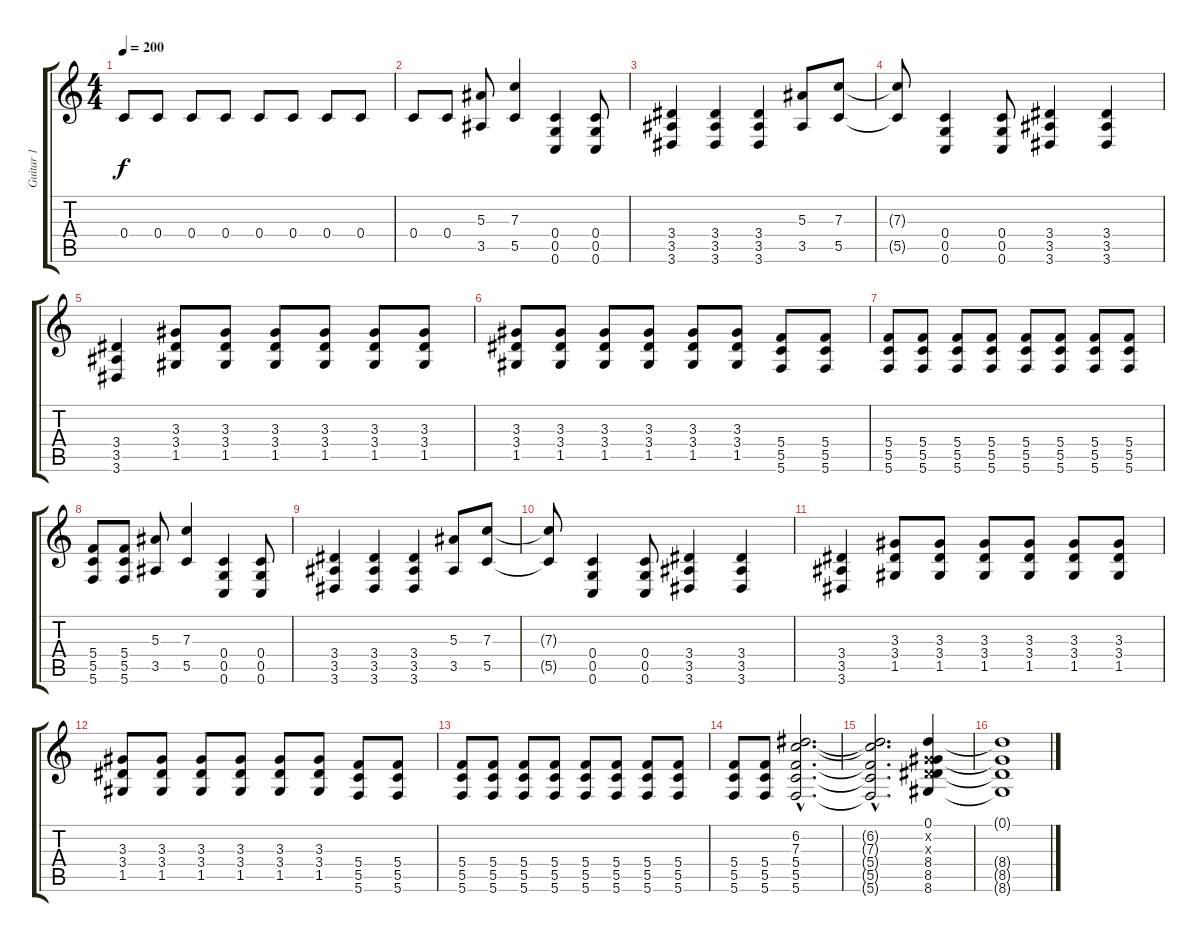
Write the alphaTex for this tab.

\track ("Guitar 1" "Guitar 1") {instrument distortionguitar}
\staff {score tabs}
\tuning (D4 A3 F3 C3 G2 C2) {hide}
\ts (4 4)
\tempo 200
\clef g2
\ks c
0.4.8{dy f} 0.4.8 0.4.8 0.4.8 0.4.8 0.4.8 0.4.8 0.4.8 |
0.4.8 0.4.8 (5.3 3.5).8 (7.3 5.5).4 (0.4 0.5 0.6).4 (0.4 0.5 0.6).8 |
(3.4 3.5 3.6).4 (3.4 3.5 3.6).4 (3.4 3.5 3.6).4 (5.3 3.5).8 (7.3 5.5).8 |
(7.3{t} 5.5{t}).8 (0.4 0.5 0.6).4 (0.4 0.5 0.6).8 (3.4 3.5 3.6).4 (3.4 3.5 3.6).4 |
(3.4 3.5 3.6).4 (3.3 3.4 1.5).8 (3.3 3.4 1.5).8 (3.3 3.4 1.5).8 (3.3 3.4 1.5).8 (3.3 3.4 1.5).8 (3.3 3.4 1.5).8 |
(3.3 3.4 1.5).8 (3.3 3.4 1.5).8 (3.3 3.4 1.5).8 (3.3 3.4 1.5).8 (3.3 3.4 1.5).8 (3.3 3.4 1.5).8 (5.4 5.5 5.6).8 (5.4 5.5 5.6).8 |
(5.4 5.5 5.6).8 (5.4 5.5 5.6).8 (5.4 5.5 5.6).8 (5.4 5.5 5.6).8 (5.4 5.5 5.6).8 (5.4 5.5 5.6).8 (5.4 5.5 5.6).8 (5.4 5.5 5.6).8 |
(5.4 5.5 5.6).8 (5.4 5.5 5.6).8 (5.3 3.5).8 (7.3 5.5).4 (0.4 0.5 0.6).4 (0.4 0.5 0.6).8 |
(3.4 3.5 3.6).4 (3.4 3.5 3.6).4 (3.4 3.5 3.6).4 (5.3 3.5).8 (7.3 5.5).8 |
(7.3{t} 5.5{t}).8 (0.4 0.5 0.6).4 (0.4 0.5 0.6).8 (3.4 3.5 3.6).4 (3.4 3.5 3.6).4 |
(3.4 3.5 3.6).4 (3.3 3.4 1.5).8 (3.3 3.4 1.5).8 (3.3 3.4 1.5).8 (3.3 3.4 1.5).8 (3.3 3.4 1.5).8 (3.3 3.4 1.5).8 |
(3.3 3.4 1.5).8 (3.3 3.4 1.5).8 (3.3 3.4 1.5).8 (3.3 3.4 1.5).8 (3.3 3.4 1.5).8 (3.3 3.4 1.5).8 (5.4 5.5 5.6).8 (5.4 5.5 5.6).8 |
(5.4 5.5 5.6).8 (5.4 5.5 5.6).8 (5.4 5.5 5.6).8 (5.4 5.5 5.6).8 (5.4 5.5 5.6).8 (5.4 5.5 5.6).8 (5.4 5.5 5.6).8 (5.4 5.5 5.6).8 |
(5.4 5.5 5.6).8 (5.4 5.5 5.6).8 (6.2{hac} 7.3{hac} 5.4{hac} 5.5{hac} 5.6{hac}).2{d} |
(6.2{hac t} 7.3{hac t} 5.4{hac t} 5.5{hac t} 5.6{hac t}).2{d} (0.1 -6.2{x} 3.3{x} 8.4 8.5 8.6).4 |
(0.1{t} 8.4{t} 8.5{t} 8.6{t}).1
